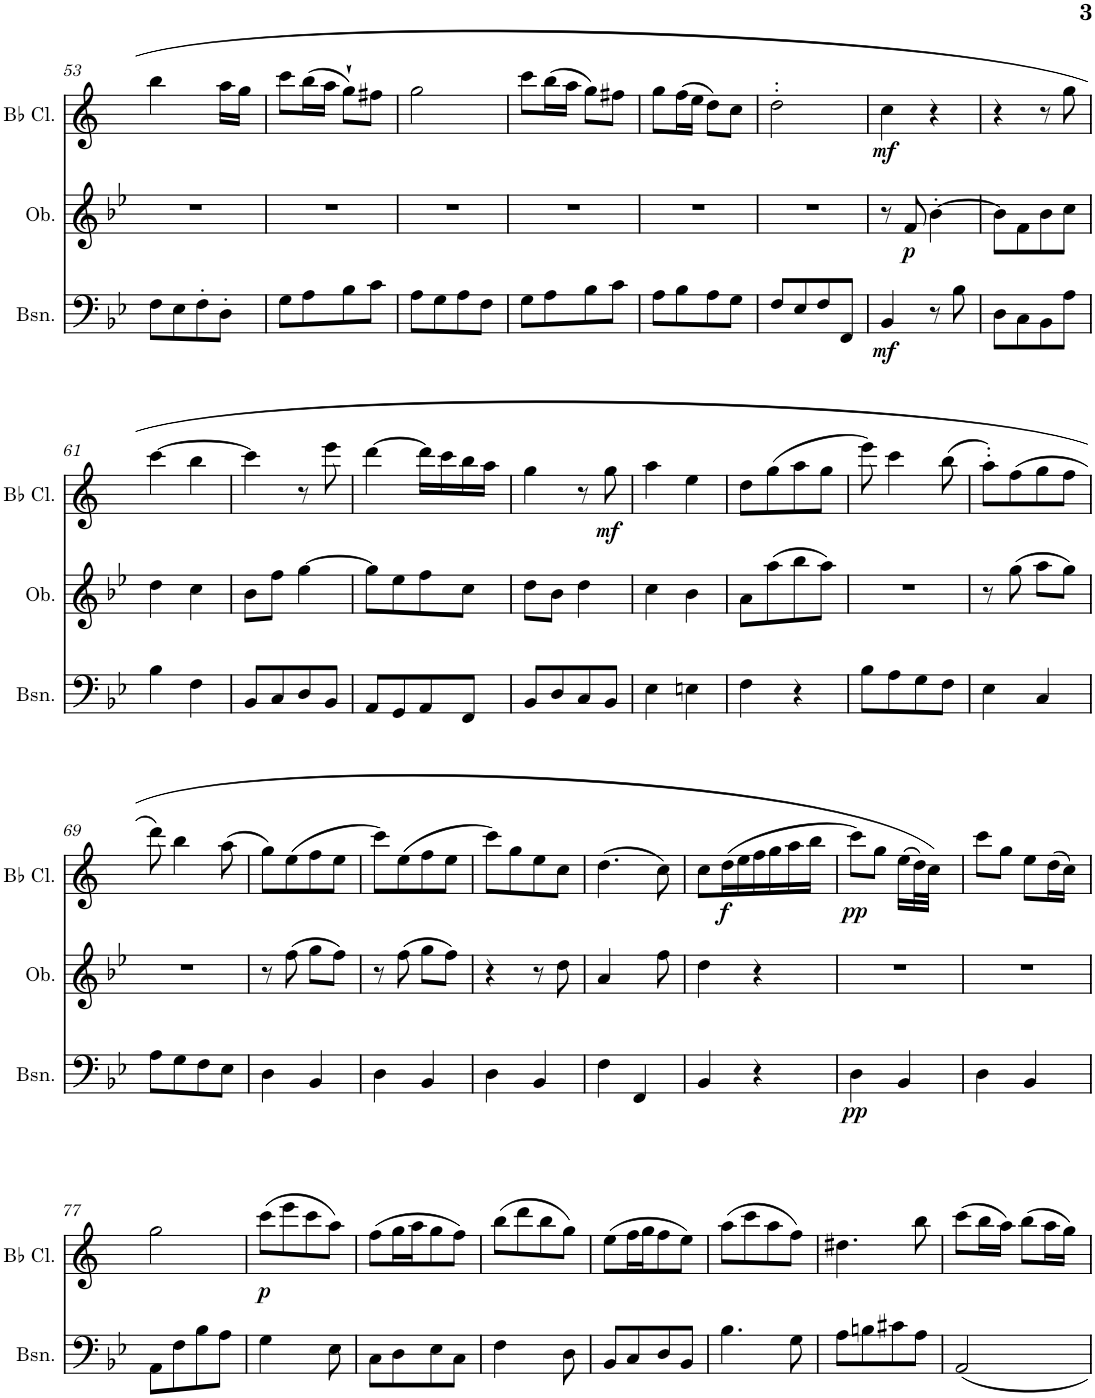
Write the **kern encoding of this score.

**kern	**dynam	**kern	**dynam	**kern	**dynam
*part3	*part3	*part2	*part2	*part1	*part1
*staff3	*staff3	*staff2	*staff2	*staff1	*staff1
*I"Bassoon	*	*I"Oboe	*	*I"Bb Clarinet	*
*I'Bsn.	*	*I'Ob.	*	*I'Bb Cl.	*
!!LO:PB:g=z
*clefF4	*	*clefG2	*	*clefG2	*
*	*	*	*	*Trd1c2	*
*k[b-e-]	*	*k[b-e-]	*	*k[]	*
*M2/4	*	*M2/4	*	*M2/4	*
=53	=53	=53	=53	=53	=53
8F\L	.	2r	.	4bb\	.
8E-\	.	.	.	.	.
8F'\	.	.	.	8ryy	.
8D'\J	.	.	.	16aa\LL	.
.	.	.	.	16gg\JJ	.
=54	=54	=54	=54	=54	=54
8G\L	.	2r	.	8ccc\L	.
8A\	.	.	.	(>16bb\L	.
.	.	.	.	16aa\JJ	.
8B-\	.	.	.	8gg`\L)	.
8c\J	.	.	.	8ff#X\J	.
=55	=55	=55	=55	=55	=55
8A\L	.	2r	.	2gg\	.
8G\	.	.	.	.	.
8A\	.	.	.	.	.
8F\J	.	.	.	.	.
=56	=56	=56	=56	=56	=56
8G\L	.	2r	.	8ccc\L	.
8A\	.	.	.	(>16bb\L	.
.	.	.	.	16aa\JJ	.
8B-\	.	.	.	8gg\L)	.
8c\J	.	.	.	8ff#X\J	.
=57	=57	=57	=57	=57	=57
8A\L	.	2r	.	8gg\L	.
8B-\	.	.	.	(>16ff\L	.
.	.	.	.	16ee\JJ	.
8A\	.	.	.	8dd\L)	.
8G\J	.	.	.	8cc\J	.
=58	=58	=58	=58	=58	=58
8F/L	.	2r	.	2dd''\	.
8E-/	.	.	.	.	.
8F/	.	.	.	.	.
8FF/J	.	.	.	.	.
=59	=59	=59	=59	=59	=59
!	!LO:DY:b	!	!	!	!LO:DY:b
4BB-/	mf	8r	.	4cc\	mf
!	!	!	!LO:DY:b	!	!
.	.	8f/	p	.	.
8r	.	[>4b-'\	.	4r	.
8B-\	.	.	.	.	.
=60	=60	=60	=60	=60	=60
8D\L	.	8b-\L]	.	4r	.
8C\	.	8f\	.	.	.
8BB-\	.	8b-\	.	8r	.
8A\J	.	8cc\J	.	8gg\	.
!!LO:LB:g=z
=61	=61	=61	=61	=61	=61
4B-\	.	4dd\	.	[>4ccc\	.
4F\	.	4cc\	.	4bb\	.
=62	=62	=62	=62	=62	=62
8BB-/L	.	8b-\L	.	4ccc\]	.
8C/	.	8ff\J	.	.	.
8D/	.	[>4gg\	.	8r	.
8BB-/J	.	.	.	8eee\	.
=63	=63	=63	=63	=63	=63
8AA/L	.	8gg\L]	.	[>4ddd\	.
8GG/	.	8ee-\	.	.	.
8AA/	.	8ff\	.	16ddd\LL]	.
.	.	.	.	16ccc\	.
8FF/J	.	8cc\J	.	16bb\	.
.	.	.	.	16aa\JJ	.
=64	=64	=64	=64	=64	=64
8BB-/L	.	8dd\L	.	4gg\	.
8D/	.	8b-\J	.	.	.
8C/	.	4dd\	.	8r	.
!	!	!	!	!	!LO:DY:b
8BB-/J	.	.	.	8gg\	mf
=65	=65	=65	=65	=65	=65
4E-\	.	4cc\	.	4aa\	.
4En\	.	4b-\	.	4ee\	.
=66	=66	=66	=66	=66	=66
4F\	.	8a\L	.	8dd\L	.
.	.	(>8aa\	.	(>8gg\	.
4r	.	8bb-\	.	8aa\	.
.	.	8aa\J)	.	8gg\J	.
=67	=67	=67	=67	=67	=67
8B-\L	.	2r	.	8eee\)	.
8A\	.	.	.	4ccc\	.
8G\	.	.	.	.	.
8F\J	.	.	.	(>8bb\	.
=68	=68	=68	=68	=68	=68
4E-\	.	8r	.	8aa''\L)	.
.	.	(>8gg\	.	(>8ff\	.
4C/	.	8aa\L	.	8gg\	.
.	.	8gg\J)	.	8ff\J	.
!!LO:LB:g=z
=69	=69	=69	=69	=69	=69
8A\L	.	2r	.	8ddd\)	.
8G\	.	.	.	4bb\	.
8F\	.	.	.	.	.
8E-\J	.	.	.	(>8aa\	.
=70	=70	=70	=70	=70	=70
4D\	.	8r	.	8gg\L)	.
.	.	(>8ff\	.	(>8ee\	.
4BB-/	.	8gg\L	.	8ff\	.
.	.	8ff\J)	.	8ee\J	.
=71	=71	=71	=71	=71	=71
4D\	.	8r	.	8ccc\L)	.
.	.	(>8ff\	.	(>8ee\	.
4BB-/	.	8gg\L	.	8ff\	.
.	.	8ff\J)	.	8ee\J	.
=72	=72	=72	=72	=72	=72
4D\	.	4r	.	8ccc\L)	.
.	.	.	.	8gg\	.
4BB-/	.	8r	.	8ee\	.
.	.	8dd\	.	8cc\J	.
=73	=73	=73	=73	=73	=73
4F\	.	4a/	.	(>4.dd\	.
4FF/	.	8ryy	.	.	.
.	.	8ff\	.	8cc\)	.
=74	=74	=74	=74	=74	=74
4BB-/	.	4dd\	.	8cc\L	.
!	!	!	!	!	!LO:DY:b
.	.	.	.	(>16dd\L	f
.	.	.	.	16ee\	.
4r	.	4r	.	16ff\	.
.	.	.	.	16gg\	.
.	.	.	.	16aa\	.
.	.	.	.	16bb\JJ	.
=75	=75	=75	=75	=75	=75
!	!LO:DY:b	!	!	!	!LO:DY:b
4D\	pp	2r	.	8ccc\L)	pp
.	.	.	.	8gg\J	.
4BB-/	.	.	.	(>16ee\LL	.
.	.	.	.	32dd\L)	.
.	.	.	.	32cc\JJJ	.
.	.	.	.	8ryy	.
=76	=76	=76	=76	=76	=76
4D\	.	2r	.	8ccc\L	.
.	.	.	.	8gg\J	.
4BB-/	.	.	.	8ee\L	.
.	.	.	.	(>16dd\L	.
.	.	.	.	16cc\JJ)	.
!!LO:LB:g=z
=77	=77	=77	=77	=77	=77
8AA\L	.	2r	.	2gg\	.
8F\	.	.	.	.	.
8B-\	.	.	.	.	.
8A\J	.	.	.	.	.
=78	=78	=78	=78	=78	=78
!	!	!	!	!	!LO:DY:b
4G\	.	2r	.	(>8ccc\L	p
.	.	.	.	8eee\	.
8ryy	.	.	.	8ccc\	.
8E-\	.	.	.	8aa\J)	.
=79	=79	=79	=79	=79	=79
8C\L	.	2r	.	(>8ff\L	.
8D\	.	.	.	16gg\L	.
.	.	.	.	16aa\J	.
8E-\	.	.	.	8gg\	.
8C\J	.	.	.	8ff\J)	.
=80	=80	=80	=80	=80	=80
4F\	.	2r	.	(>8bb\L	.
.	.	.	.	8ddd\	.
8ryy	.	.	.	8bb\	.
8D\	.	.	.	8gg\J)	.
=81	=81	=81	=81	=81	=81
8BB-/L	.	2r	.	(>8ee\L	.
8C/	.	.	.	16ff\L	.
.	.	.	.	16gg\J	.
8D/	.	.	.	8ff\	.
8BB-/J	.	.	.	8ee\J)	.
=82	=82	=82	=82	=82	=82
4.B-\	.	2r	.	(>8aa\L	.
.	.	.	.	8ccc\	.
.	.	.	.	8aa\	.
8G\	.	.	.	8ff\J)	.
=83	=83	=83	=83	=83	=83
8A\L	.	2r	.	4.dd#X\	.
8Bn\	.	.	.	.	.
8c#X\	.	.	.	.	.
8A\J	.	.	.	8bb\	.
=84	=84	=84	=84	=84	=84
2AA/	.	2r	.	(>8ccc\L	.
.	.	.	.	16bb\L	.
.	.	.	.	16aa\JJ)	.
.	.	.	.	(>8bb\L	.
.	.	.	.	16aa\L	.
.	.	.	.	16gg\JJ)	.
=	=	=	=	=	=
*-	*-	*-	*-	*-	*-
